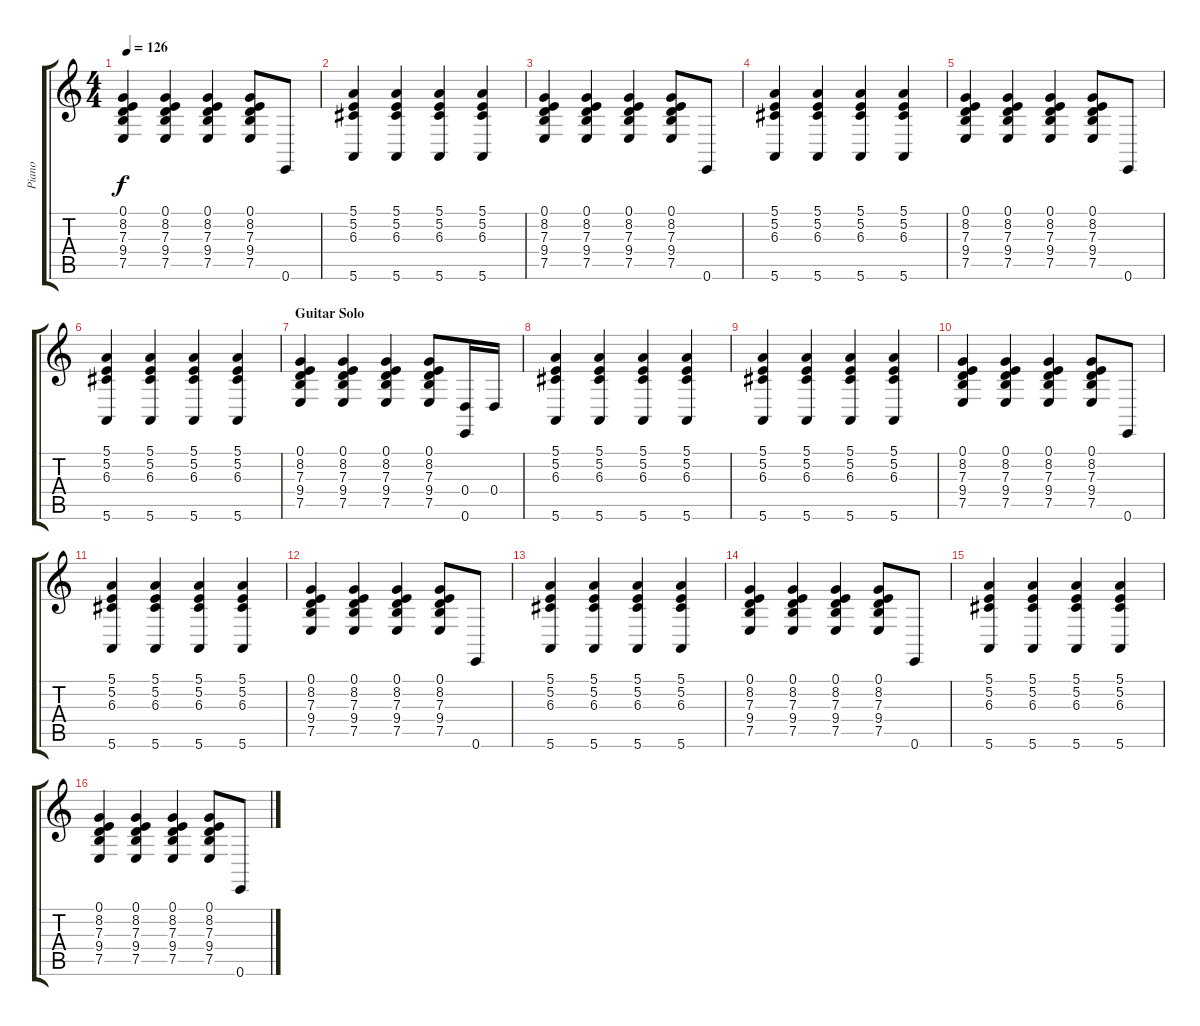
\track ("Piano" "Piano") {instrument brightacousticpiano}
\staff {score tabs}
\tuning (E4 B3 G3 D3 A2 E2) {hide}
\ts (4 4)
\tempo 126
\clef g2
\ks c
(0.1 8.2 7.3 9.4 7.5).4{dy f} (0.1 8.2 7.3 9.4 7.5).4 (0.1 8.2 7.3 9.4 7.5).4 (0.1 8.2 7.3 9.4 7.5).8 0.6.8 |
(5.1 5.2 6.3 5.6).4 (5.1 5.2 6.3 5.6).4 (5.1 5.2 6.3 5.6).4 (5.1 5.2 6.3 5.6).4 |
(0.1 8.2 7.3 9.4 7.5).4 (0.1 8.2 7.3 9.4 7.5).4 (0.1 8.2 7.3 9.4 7.5).4 (0.1 8.2 7.3 9.4 7.5).8 0.6.8 |
(5.1 5.2 6.3 5.6).4 (5.1 5.2 6.3 5.6).4 (5.1 5.2 6.3 5.6).4 (5.1 5.2 6.3 5.6).4 |
(0.1 8.2 7.3 9.4 7.5).4 (0.1 8.2 7.3 9.4 7.5).4 (0.1 8.2 7.3 9.4 7.5).4 (0.1 8.2 7.3 9.4 7.5).8 0.6.8 |
(5.1 5.2 6.3 5.6).4 (5.1 5.2 6.3 5.6).4 (5.1 5.2 6.3 5.6).4 (5.1 5.2 6.3 5.6).4 |
\section ("" "Guitar Solo")
(0.1 8.2 7.3 9.4 7.5).4 (0.1 8.2 7.3 9.4 7.5).4 (0.1 8.2 7.3 9.4 7.5).4 (0.1 8.2 7.3 9.4 7.5).8 (0.4 0.6).16 0.4.16 |
(5.1 5.2 6.3 5.6).4 (5.1 5.2 6.3 5.6).4 (5.1 5.2 6.3 5.6).4 (5.1 5.2 6.3 5.6).4 |
(5.1 5.2 6.3 5.6).4 (5.1 5.2 6.3 5.6).4 (5.1 5.2 6.3 5.6).4 (5.1 5.2 6.3 5.6).4 |
(0.1 8.2 7.3 9.4 7.5).4 (0.1 8.2 7.3 9.4 7.5).4 (0.1 8.2 7.3 9.4 7.5).4 (0.1 8.2 7.3 9.4 7.5).8 0.6.8 |
(5.1 5.2 6.3 5.6).4 (5.1 5.2 6.3 5.6).4 (5.1 5.2 6.3 5.6).4 (5.1 5.2 6.3 5.6).4 |
(0.1 8.2 7.3 9.4 7.5).4 (0.1 8.2 7.3 9.4 7.5).4 (0.1 8.2 7.3 9.4 7.5).4 (0.1 8.2 7.3 9.4 7.5).8 0.6.8 |
(5.1 5.2 6.3 5.6).4 (5.1 5.2 6.3 5.6).4 (5.1 5.2 6.3 5.6).4 (5.1 5.2 6.3 5.6).4 |
(0.1 8.2 7.3 9.4 7.5).4 (0.1 8.2 7.3 9.4 7.5).4 (0.1 8.2 7.3 9.4 7.5).4 (0.1 8.2 7.3 9.4 7.5).8 0.6.8 |
(5.1 5.2 6.3 5.6).4 (5.1 5.2 6.3 5.6).4 (5.1 5.2 6.3 5.6).4 (5.1 5.2 6.3 5.6).4 |
(0.1 8.2 7.3 9.4 7.5).4 (0.1 8.2 7.3 9.4 7.5).4 (0.1 8.2 7.3 9.4 7.5).4 (0.1 8.2 7.3 9.4 7.5).8 0.6.8
